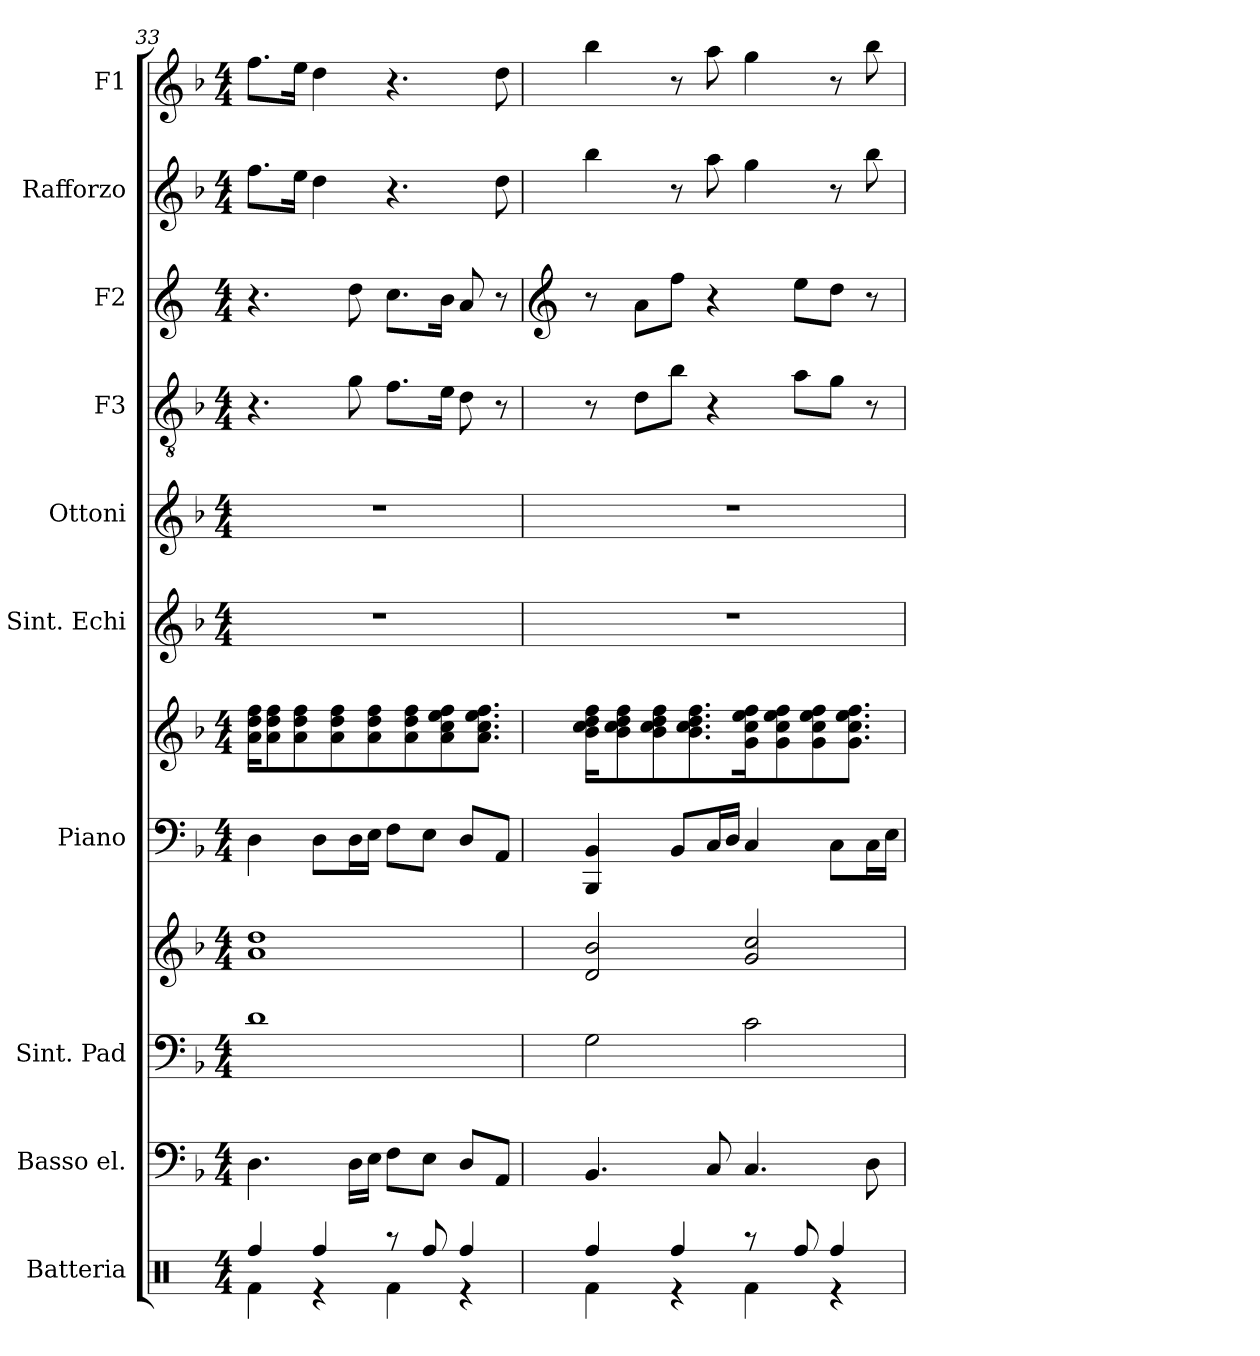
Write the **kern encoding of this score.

**kern	**kern	**kern	**kern	**kern	**kern	**kern	**kern	**kern	**kern	**kern	**kern
*part10	*part9	*part8	*part8	*part7	*part7	*part6	*part5	*part4	*part3	*part2	*part1
*staff12	*staff11	*staff10	*staff9	*staff8	*staff7	*staff6	*staff5	*staff4	*staff3	*staff2	*staff1
*I"Batteria	*I"Basso el.	*I"Sint. Pad	*	*I"Piano	*	*I"Sint. Echi	*I"Ottoni	*I"F3	*I"F2	*I"Rafforzo	*I"F1
*I'Bat	*I'B.el	*I'SintP	*	*	*	*I'SintE	*I'Ott	*I'F3	*I'F2	*I'Rfz	*I'F1
*clefX	*clefF4	*clefF4	*clefG2	*clefF4	*clefG2	*clefG2	*clefG2	*clefGv2	*clefG2	*clefG2	*clefG2
*	*ITrd7c12	*	*	*	*	*	*	*	*ITrd4c7	*ITrd7c12	*ITrd7c12
*k[]	*k[b-]	*k[b-]	*k[b-]	*k[b-]	*k[b-]	*k[b-]	*k[b-]	*k[b-]	*k[b-]	*k[b-]	*k[b-]
*M4/4	*M4/4	*M4/4	*M4/4	*M4/4	*M4/4	*M4/4	*M4/4	*M4/4	*M4/4	*M4/4	*M4/4
=33	=33	=33	=33	=33	=33	=33	=33	=33	=33	=33	=33
*^	*	*	*	*	*	*	*	*	*	*	*
4Rff/	4Rf\	4.DD\	1d	1a 1dd	4D\	16a\ 16dd\ 16ff\KL	1r	1r	4.r	4.r	8.f\L	8.f\L
.	.	.	.	.	.	8a\ 8dd\ 8ff\	.	.	.	.	.	.
.	.	.	.	.	.	8a\ 8dd\ 8ff\J	.	.	.	.	16e\Jk	16e\Jk
4Rff/	4r	.	.	.	8D\L	.	.	.	.	.	4d\	4d\
.	.	.	.	.	.	8a\ 8dd\ 8ff\L	.	.	.	.	.	.
.	.	16DD\LL	.	.	16D\L	.	.	.	8g\	8g\	.	.
.	.	16EE\JJ	.	.	16E\JJ	8a\ 8dd\ 8ff\J	.	.	.	.	.	.
8r	4Rf\	8FF\L	.	.	8F\L	.	.	.	8.f\L	8.f\L	4.r	4.r
.	.	.	.	.	.	8a\ 8dd\ 8ff\L	.	.	.	.	.	.
8Rff/	.	8EE\J	.	.	8E\J	.	.	.	.	.	.	.
.	.	.	.	.	.	8a\ 8cc\ 8ee\ 8ff\J	.	.	16e\Jk	16e\Jk	.	.
4Rff/	4r	8DD/L	.	.	8D/L	.	.	.	8d\	8d/	.	.
.	.	.	.	.	.	8.a\ 8.cc\ 8.ee\ 8.ff\J	.	.	.	.	.	.
.	.	8AAA/J	.	.	8AA/J	.	.	.	8r	8r	8d\	8d\
!!LO:LB:g=z
=34	=34	=34	=34	=34	=34	=34	=34	=34	=34	=34	=34	=34
*	*	*	*	*	*	*	*	*	*	*clefG2	*	*
4Rff/	4Rf\	4.BBB-/	2G\	2d/ 2b-/	4BBB-/ 4BB-/	16b-\ 16cc\ 16dd\ 16ff\KL	1r	1r	8r	8r	4b-\	4b-\
.	.	.	.	.	.	8b-\ 8cc\ 8dd\ 8ff\	.	.	.	.	.	.
.	.	.	.	.	.	.	.	.	8d\L	8d\L	.	.
.	.	.	.	.	.	8b-\ 8cc\ 8dd\ 8ff\J	.	.	.	.	.	.
4Rff/	4r	.	.	.	8BB-/L	.	.	.	8b-\J	8b-\J	8r	8r
.	.	.	.	.	.	8.b-\ 8.cc\ 8.dd\ 8.ff\L	.	.	.	.	.	.
.	.	8CC/	.	.	16C/L	.	.	.	4r	4r	8a\	8a\
.	.	.	.	.	16D/JJ	.	.	.	.	.	.	.
8r	4Rf\	4.CC/	2c\	2g/ 2cc/	4C/	16g\ 16cc\ 16ee\ 16ff\K	.	.	.	.	4g\	4g\
.	.	.	.	.	.	8g\ 8cc\ 8ee\ 8ff\	.	.	.	.	.	.
8Rff/	.	.	.	.	.	.	.	.	8a\L	8a\L	.	.
.	.	.	.	.	.	8g\ 8cc\ 8ee\ 8ff\J	.	.	.	.	.	.
4Rff/	4r	.	.	.	8C\L	.	.	.	8g\J	8g\J	8r	8r
.	.	.	.	.	.	8.g\ 8.cc\ 8.ee\ 8.ff\J	.	.	.	.	.	.
.	.	8DD\	.	.	16C\L	.	.	.	8r	8r	8b-\	8b-\
.	.	.	.	.	16E\JJ	.	.	.	.	.	.	.
*v	*v	*	*	*	*	*	*	*	*	*	*	*
=	=	=	=	=	=	=	=	=	=	=	=
*-	*-	*-	*-	*-	*-	*-	*-	*-	*-	*-	*-
